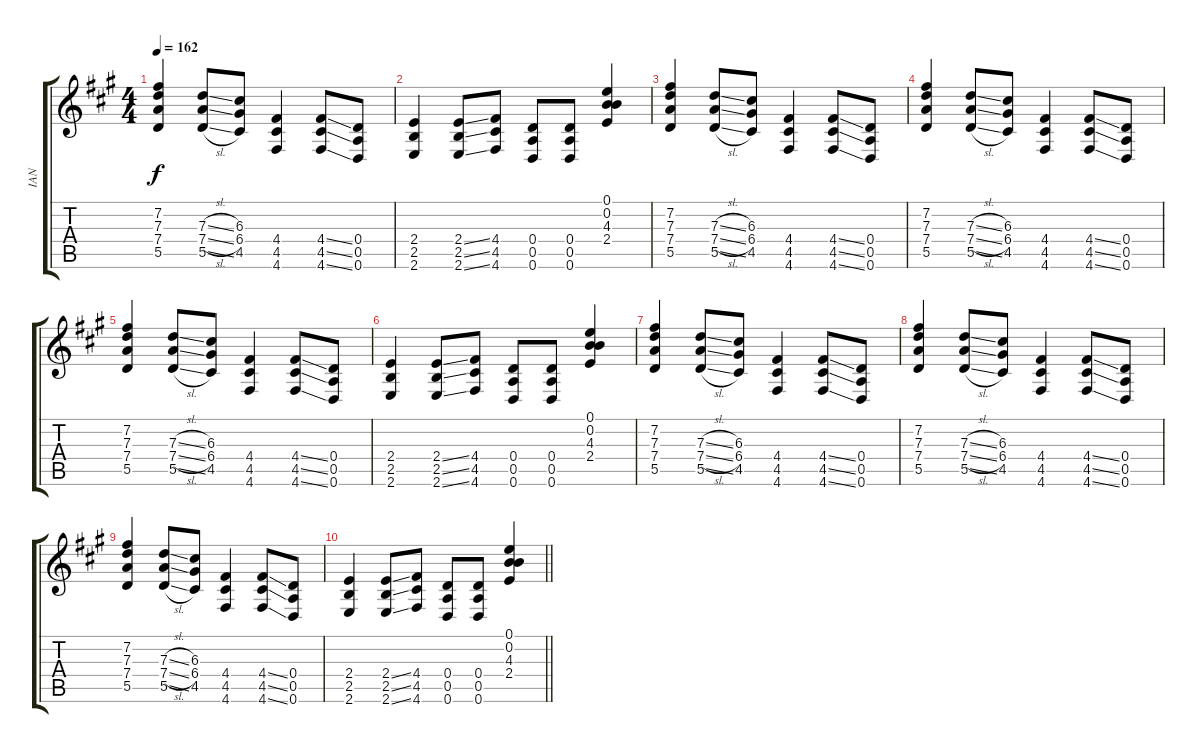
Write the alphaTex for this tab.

\track ("IAN" "IAN") {instrument distortionguitar}
\staff {score tabs}
\tuning (E4 B3 G3 D3 A2 D2) {hide}
\ts (4 4)
\tempo 162
\clef g2
\ks a
(7.2 7.3 7.4 5.5).4{dy f} (7.3{sl} 7.4{sl} 5.5{sl}).8 (6.3 6.4 4.5).8 (4.4 4.5 4.6).4 (4.4{ss} 4.5{ss} 4.6{ss}).8 (0.4 0.5 0.6).8 |
(2.4 2.5 2.6).4 (2.4{ss} 2.5{ss} 2.6{ss}).8 (4.4 4.5 4.6).8 (0.4 0.5 0.6).8 (0.4 0.5 0.6).8 (0.1 0.2 4.3 2.4).4 |
(7.2 7.3 7.4 5.5).4 (7.3{sl} 7.4{sl} 5.5{sl}).8 (6.3 6.4 4.5).8 (4.4 4.5 4.6).4 (4.4{ss} 4.5{ss} 4.6{ss}).8 (0.4 0.5 0.6).8 |
(7.2 7.3 7.4 5.5).4 (7.3{sl} 7.4{sl} 5.5{sl}).8 (6.3 6.4 4.5).8 (4.4 4.5 4.6).4 (4.4{ss} 4.5{ss} 4.6{ss}).8 (0.4 0.5 0.6).8 |
(7.2 7.3 7.4 5.5).4 (7.3{sl} 7.4{sl} 5.5{sl}).8 (6.3 6.4 4.5).8 (4.4 4.5 4.6).4 (4.4{ss} 4.5{ss} 4.6{ss}).8 (0.4 0.5 0.6).8 |
(2.4 2.5 2.6).4 (2.4{ss} 2.5{ss} 2.6{ss}).8 (4.4 4.5 4.6).8 (0.4 0.5 0.6).8 (0.4 0.5 0.6).8 (0.1 0.2 4.3 2.4).4 |
(7.2 7.3 7.4 5.5).4 (7.3{sl} 7.4{sl} 5.5{sl}).8 (6.3 6.4 4.5).8 (4.4 4.5 4.6).4 (4.4{ss} 4.5{ss} 4.6{ss}).8 (0.4 0.5 0.6).8 |
(7.2 7.3 7.4 5.5).4 (7.3{sl} 7.4{sl} 5.5{sl}).8 (6.3 6.4 4.5).8 (4.4 4.5 4.6).4 (4.4{ss} 4.5{ss} 4.6{ss}).8 (0.4 0.5 0.6).8 |
(7.2 7.3 7.4 5.5).4 (7.3{sl} 7.4{sl} 5.5{sl}).8 (6.3 6.4 4.5).8 (4.4 4.5 4.6).4 (4.4{ss} 4.5{ss} 4.6{ss}).8 (0.4 0.5 0.6).8 |
\barLineRight lightlight
(2.4 2.5 2.6).4 (2.4{ss} 2.5{ss} 2.6{ss}).8 (4.4 4.5 4.6).8 (0.4 0.5 0.6).8 (0.4 0.5 0.6).8 (0.1 0.2 4.3 2.4).4
